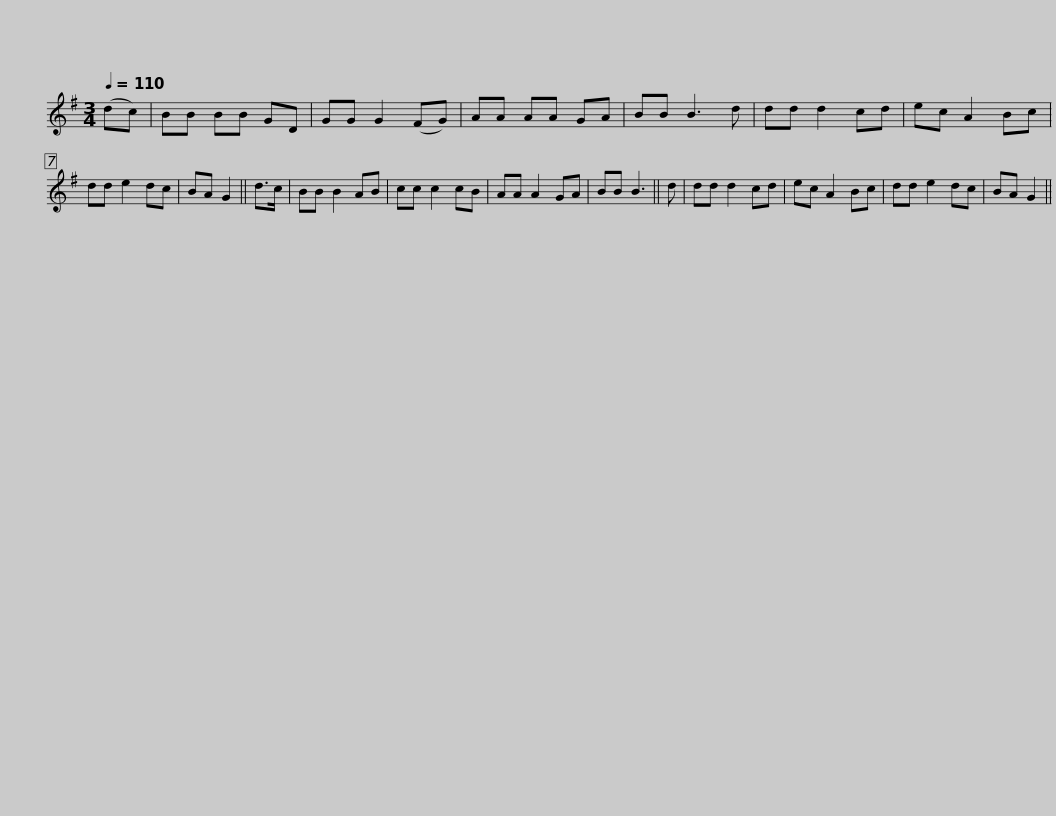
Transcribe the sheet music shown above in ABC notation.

X:1
L:1/8
Q:1/4=110
M:3/4
I:linebreak $
K:G
V:1 treble
V:1
 (dc) | BB BB GD | GG G2 (FG) | AA AA GA | BB B3 d | %5
 dd d2 cd | ec A2 Bc | dd e2 dc | BA G2 ||$ d>c | %10
 BB B2 AB | cc c2 cB | AA A2 GA | BB B3 || d | %15
 dd d2 cd | ec A2 Bc | dd e2 dc | BA G2 || %19
